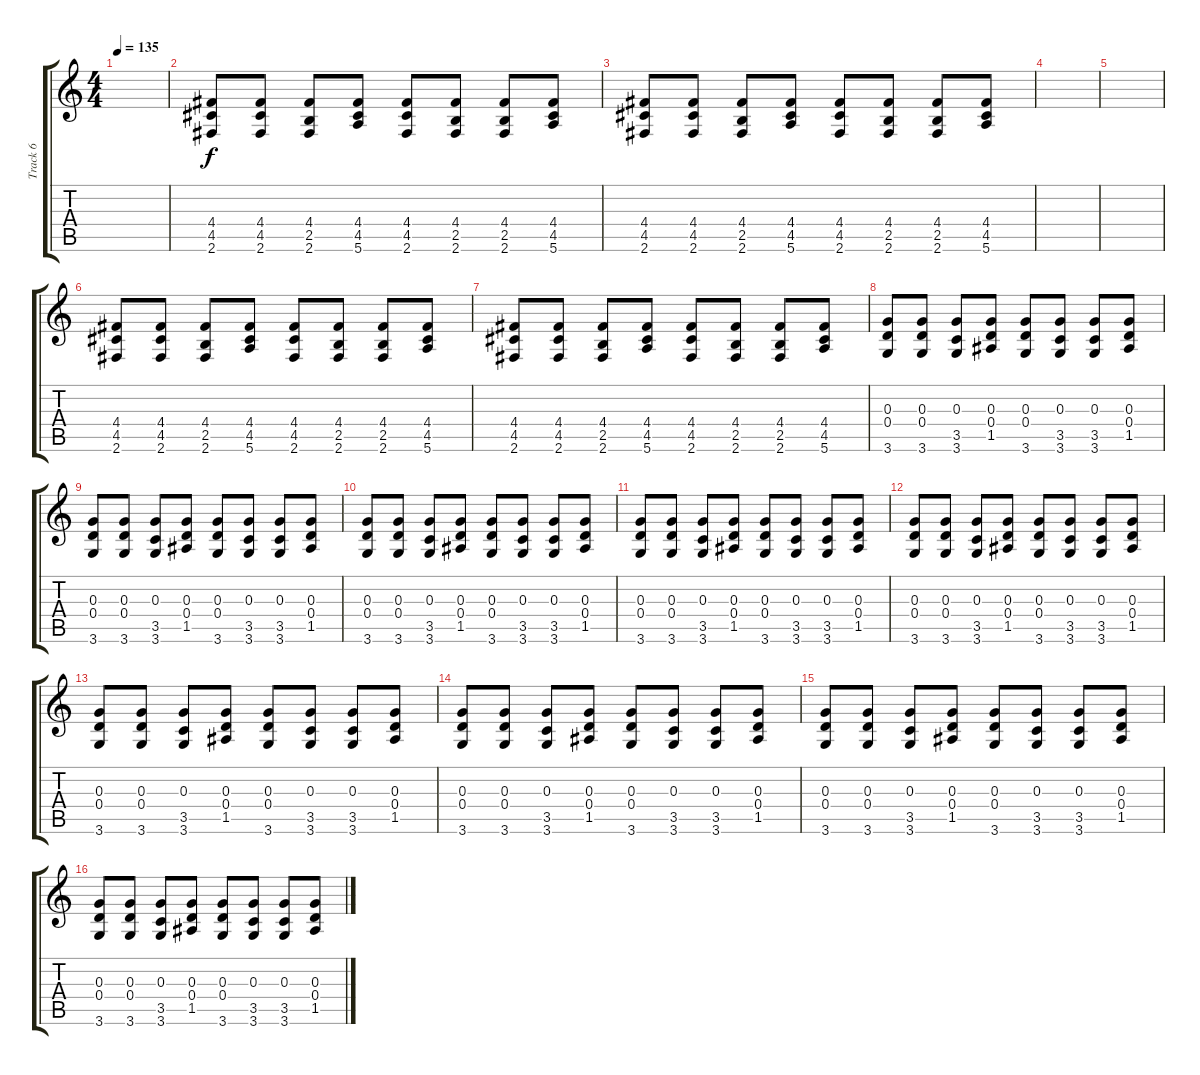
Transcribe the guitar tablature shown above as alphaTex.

\track ("Track 6" "Track 6") {instrument overdrivenguitar}
\staff {score tabs}
\tuning (E4 B3 G3 D3 A2 E2) {hide}
\ts (4 4)
\tempo 135
\clef g2
\ks c
|
(4.4 4.5 2.6).8 (4.4 4.5 2.6).8 (4.4 2.5 2.6).8 (4.4 4.5 5.6).8 (4.4 4.5 2.6).8 (4.4 2.5 2.6).8 (4.4 2.5 2.6).8 (4.4 4.5 5.6).8 |
(4.4 4.5 2.6).8 (4.4 4.5 2.6).8 (4.4 2.5 2.6).8 (4.4 4.5 5.6).8 (4.4 4.5 2.6).8 (4.4 2.5 2.6).8 (4.4 2.5 2.6).8 (4.4 4.5 5.6).8 |
|
|
(4.4 4.5 2.6).8 (4.4 4.5 2.6).8 (4.4 2.5 2.6).8 (4.4 4.5 5.6).8 (4.4 4.5 2.6).8 (4.4 2.5 2.6).8 (4.4 2.5 2.6).8 (4.4 4.5 5.6).8 |
(4.4 4.5 2.6).8 (4.4 4.5 2.6).8 (4.4 2.5 2.6).8 (4.4 4.5 5.6).8 (4.4 4.5 2.6).8 (4.4 2.5 2.6).8 (4.4 2.5 2.6).8 (4.4 4.5 5.6).8 |
(0.3 0.4 3.6).8 (0.3 0.4 3.6).8 (0.3 3.5 3.6).8 (0.3 0.4 1.5).8 (0.3 0.4 3.6).8 (0.3 3.5 3.6).8 (0.3 3.5 3.6).8 (0.3 0.4 1.5).8 |
(0.3 0.4 3.6).8 (0.3 0.4 3.6).8 (0.3 3.5 3.6).8 (0.3 0.4 1.5).8 (0.3 0.4 3.6).8 (0.3 3.5 3.6).8 (0.3 3.5 3.6).8 (0.3 0.4 1.5).8 |
(0.3 0.4 3.6).8 (0.3 0.4 3.6).8 (0.3 3.5 3.6).8 (0.3 0.4 1.5).8 (0.3 0.4 3.6).8 (0.3 3.5 3.6).8 (0.3 3.5 3.6).8 (0.3 0.4 1.5).8 |
(0.3 0.4 3.6).8 (0.3 0.4 3.6).8 (0.3 3.5 3.6).8 (0.3 0.4 1.5).8 (0.3 0.4 3.6).8 (0.3 3.5 3.6).8 (0.3 3.5 3.6).8 (0.3 0.4 1.5).8 |
(0.3 0.4 3.6).8 (0.3 0.4 3.6).8 (0.3 3.5 3.6).8 (0.3 0.4 1.5).8 (0.3 0.4 3.6).8 (0.3 3.5 3.6).8 (0.3 3.5 3.6).8 (0.3 0.4 1.5).8 |
(0.3 0.4 3.6).8 (0.3 0.4 3.6).8 (0.3 3.5 3.6).8 (0.3 0.4 1.5).8 (0.3 0.4 3.6).8 (0.3 3.5 3.6).8 (0.3 3.5 3.6).8 (0.3 0.4 1.5).8 |
(0.3 0.4 3.6).8 (0.3 0.4 3.6).8 (0.3 3.5 3.6).8 (0.3 0.4 1.5).8 (0.3 0.4 3.6).8 (0.3 3.5 3.6).8 (0.3 3.5 3.6).8 (0.3 0.4 1.5).8 |
(0.3 0.4 3.6).8 (0.3 0.4 3.6).8 (0.3 3.5 3.6).8 (0.3 0.4 1.5).8 (0.3 0.4 3.6).8 (0.3 3.5 3.6).8 (0.3 3.5 3.6).8 (0.3 0.4 1.5).8 |
(0.3 0.4 3.6).8 (0.3 0.4 3.6).8 (0.3 3.5 3.6).8 (0.3 0.4 1.5).8 (0.3 0.4 3.6).8 (0.3 3.5 3.6).8 (0.3 3.5 3.6).8 (0.3 0.4 1.5).8
